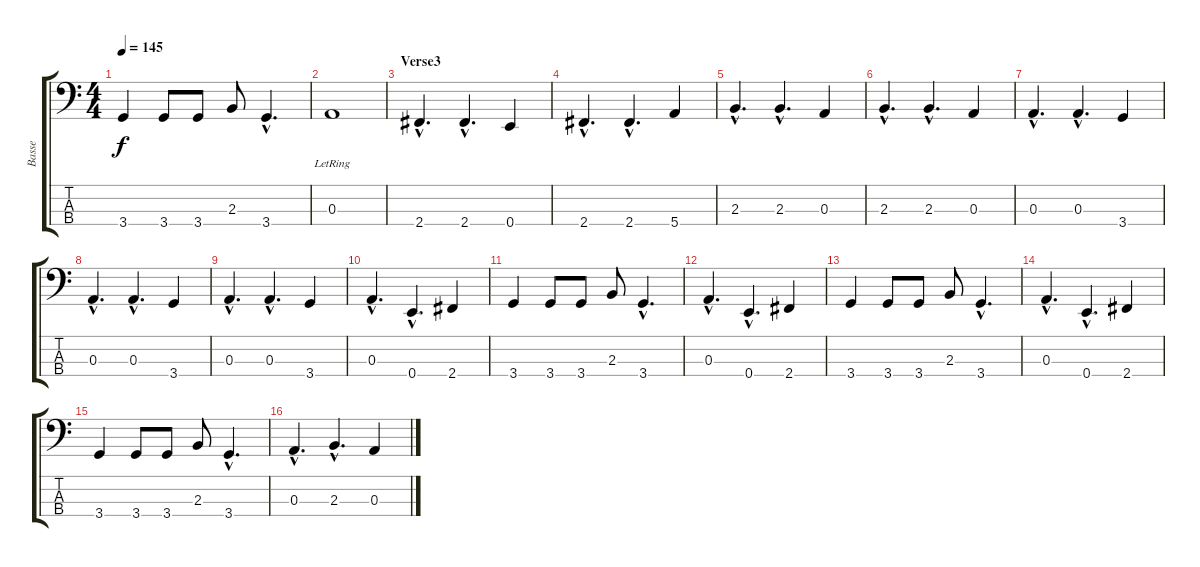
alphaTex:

\track ("Basse" "Basse") {instrument electricbassfinger}
\staff {score tabs}
\tuning (G2 D2 A1 E1) {hide}
\ts (4 4)
\tempo 145
\clef f4
\ks c
3.4.4{dy f} 3.4.8 3.4.8 2.3.8 3.4{hac}.4{d} |
0.3{lr}.1 |
\section ("" "Verse3")
2.4{hac}.4{d} 2.4{hac}.4{d} 0.4.4 |
2.4{hac}.4{d} 2.4{hac}.4{d} 5.4.4 |
2.3{hac}.4{d} 2.3{hac}.4{d} 0.3.4 |
2.3{hac}.4{d} 2.3{hac}.4{d} 0.3.4 |
0.3{hac}.4{d} 0.3{hac}.4{d} 3.4.4 |
0.3{hac}.4{d} 0.3{hac}.4{d} 3.4.4 |
0.3{hac}.4{d} 0.3{hac}.4{d} 3.4.4 |
0.3{hac}.4{d} 0.4{hac}.4{d} 2.4.4 |
3.4.4 3.4.8 3.4.8 2.3.8 3.4{hac}.4{d} |
0.3{hac}.4{d} 0.4{hac}.4{d} 2.4.4 |
3.4.4 3.4.8 3.4.8 2.3.8 3.4{hac}.4{d} |
0.3{hac}.4{d} 0.4{hac}.4{d} 2.4.4 |
3.4.4 3.4.8 3.4.8 2.3.8 3.4{hac}.4{d} |
0.3{hac}.4{d} 2.3{hac}.4{d} 0.3.4
